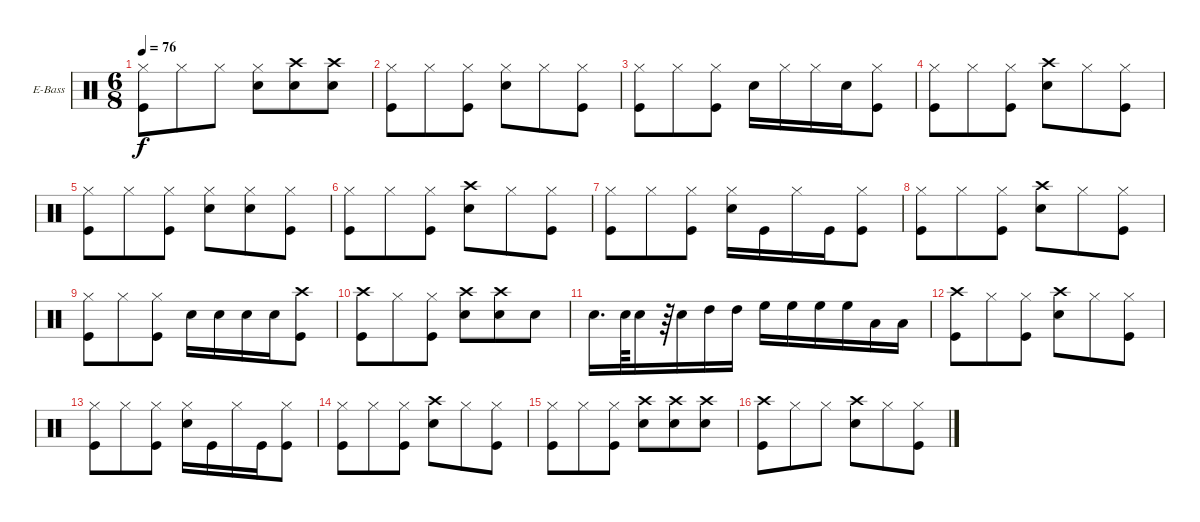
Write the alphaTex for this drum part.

\defaultSystemsLayout 4
\bracketExtendMode groupsimilarinstruments
\firstSystemTrackNameOrientation horizontal
\otherSystemsTrackNameOrientation horizontal
\track ("Lars Ulrich (Drums)" "E-Bass") {instrument percussion}
\staff {score}
\articulation defaults
\ts (6 8)
\tempo 76
\clef neutral
\ks c
("Hi-Hat (closed)" "Kick (hit)").8{dy f} "Hi-Hat (closed)".8 "Hi-Hat (closed)".8 ("Snare (hit) 2" "Hi-Hat (closed)").8 ("Crash high (hit)" "Snare (hit) 2").8 ("Crash high (hit)" "Snare (hit) 2").8 |
("Kick (hit)" "Hi-Hat (closed)").8 "Hi-Hat (closed)".8 ("Kick (hit)" "Hi-Hat (closed)").8 ("Snare (hit) 2" "Hi-Hat (closed)").8 "Hi-Hat (closed)".8 ("Kick (hit)" "Hi-Hat (closed)").8 |
("Hi-Hat (closed)" "Kick (hit)").8 "Hi-Hat (closed)".8 ("Kick (hit)" "Hi-Hat (closed)").8 "Snare (hit) 2".16 "Hi-Hat (closed)".16 "Hi-Hat (closed)".16 "Snare (hit) 2".16 ("Hi-Hat (closed)" "Kick (hit)").8 |
("Hi-Hat (closed)" "Kick (hit)").8 "Hi-Hat (closed)".8 ("Kick (hit)" "Hi-Hat (closed)").8 ("Crash high (hit)" "Snare (hit) 2").8 "Hi-Hat (closed)".8 ("Kick (hit)" "Hi-Hat (closed)").8 |
("Hi-Hat (closed)" "Kick (hit)").8 "Hi-Hat (closed)".8 ("Kick (hit)" "Hi-Hat (closed)").8 ("Hi-Hat (closed)" "Snare (hit) 2").8 ("Hi-Hat (closed)" "Snare (hit) 2").8 ("Kick (hit)" "Hi-Hat (closed)").8 |
("Hi-Hat (closed)" "Kick (hit)").8 "Hi-Hat (closed)".8 ("Kick (hit)" "Hi-Hat (closed)").8 ("Crash high (hit)" "Snare (hit) 2").8 "Hi-Hat (closed)".8 ("Kick (hit)" "Hi-Hat (closed)").8 |
("Hi-Hat (closed)" "Kick (hit)").8 "Hi-Hat (closed)".8 ("Kick (hit)" "Hi-Hat (closed)").8 ("Snare (hit) 2" "Hi-Hat (closed)").16 "Kick (hit)".16 "Hi-Hat (closed)".16 "Kick (hit)".16 ("Kick (hit)" "Hi-Hat (closed)").8 |
("Kick (hit)" "Hi-Hat (closed)").8 "Hi-Hat (closed)".8 ("Kick (hit)" "Hi-Hat (closed)").8 ("Crash high (hit)" "Snare (hit) 2").8 "Hi-Hat (closed)".8 ("Hi-Hat (closed)" "Kick (hit)").8 |
("Kick (hit)" "Hi-Hat (closed)").8 "Hi-Hat (closed)".8 ("Kick (hit)" "Hi-Hat (closed)").8 "Snare (hit) 2".16 "Snare (hit) 2".16 "Snare (hit) 2".16 "Snare (hit) 2".16 ("Crash high (hit)" "Kick (hit)").8 |
("Kick (hit)" "Crash high (hit)").8 "Hi-Hat (closed)".8 ("Kick (hit)" "Hi-Hat (closed)").8 ("Crash high (hit)" "Snare (hit) 2").8 ("Crash high (hit)" "Snare (hit) 2").8 "Snare (hit) 2".8 |
"Snare (hit) 2".16{d} "Snare (hit) 2".64 "Snare (hit) 2".16 r.64 "Snare (hit) 2".16 "High Tom (hit)".16 "High Tom (hit)".16 "High Floor Tom (hit)".16 "High Floor Tom (hit)".16 "High Floor Tom (hit)".16 "High Floor Tom (hit)".16 "Low Tom (hit)".16 "Low Tom (hit)".16 |
("Kick (hit)" "Crash high (hit)").8 "Hi-Hat (closed)".8 ("Kick (hit)" "Hi-Hat (closed)").8 ("Crash high (hit)" "Snare (hit) 2").8 "Hi-Hat (closed)".8 ("Kick (hit)" "Hi-Hat (closed)").8 |
("Hi-Hat (closed)" "Kick (hit)").8 "Hi-Hat (closed)".8 ("Kick (hit)" "Hi-Hat (closed)").8 ("Snare (hit) 2" "Hi-Hat (closed)").16 "Kick (hit)".16 "Hi-Hat (closed)".16 "Kick (hit)".16 ("Kick (hit)" "Hi-Hat (closed)").8 |
("Hi-Hat (closed)" "Kick (hit)").8 "Hi-Hat (closed)".8 ("Hi-Hat (closed)" "Kick (hit)").8 ("Crash high (hit)" "Snare (hit) 2").8 "Hi-Hat (closed)".8 ("Hi-Hat (closed)" "Kick (hit)").8 |
("Hi-Hat (closed)" "Kick (hit)").8 "Hi-Hat (closed)".8 ("Kick (hit)" "Hi-Hat (closed)").8 ("Crash high (hit)" "Snare (hit) 2").8 ("Crash high (hit)" "Snare (hit) 2").8 ("Crash high (hit)" "Snare (hit) 2").8 |
("Crash high (hit)" "Kick (hit)").8 "Hi-Hat (closed)".8 "Hi-Hat (closed)".8 ("Crash high (hit)" "Snare (hit) 2").8 "Hi-Hat (closed)".8 ("Kick (hit)" "Hi-Hat (closed)").8
